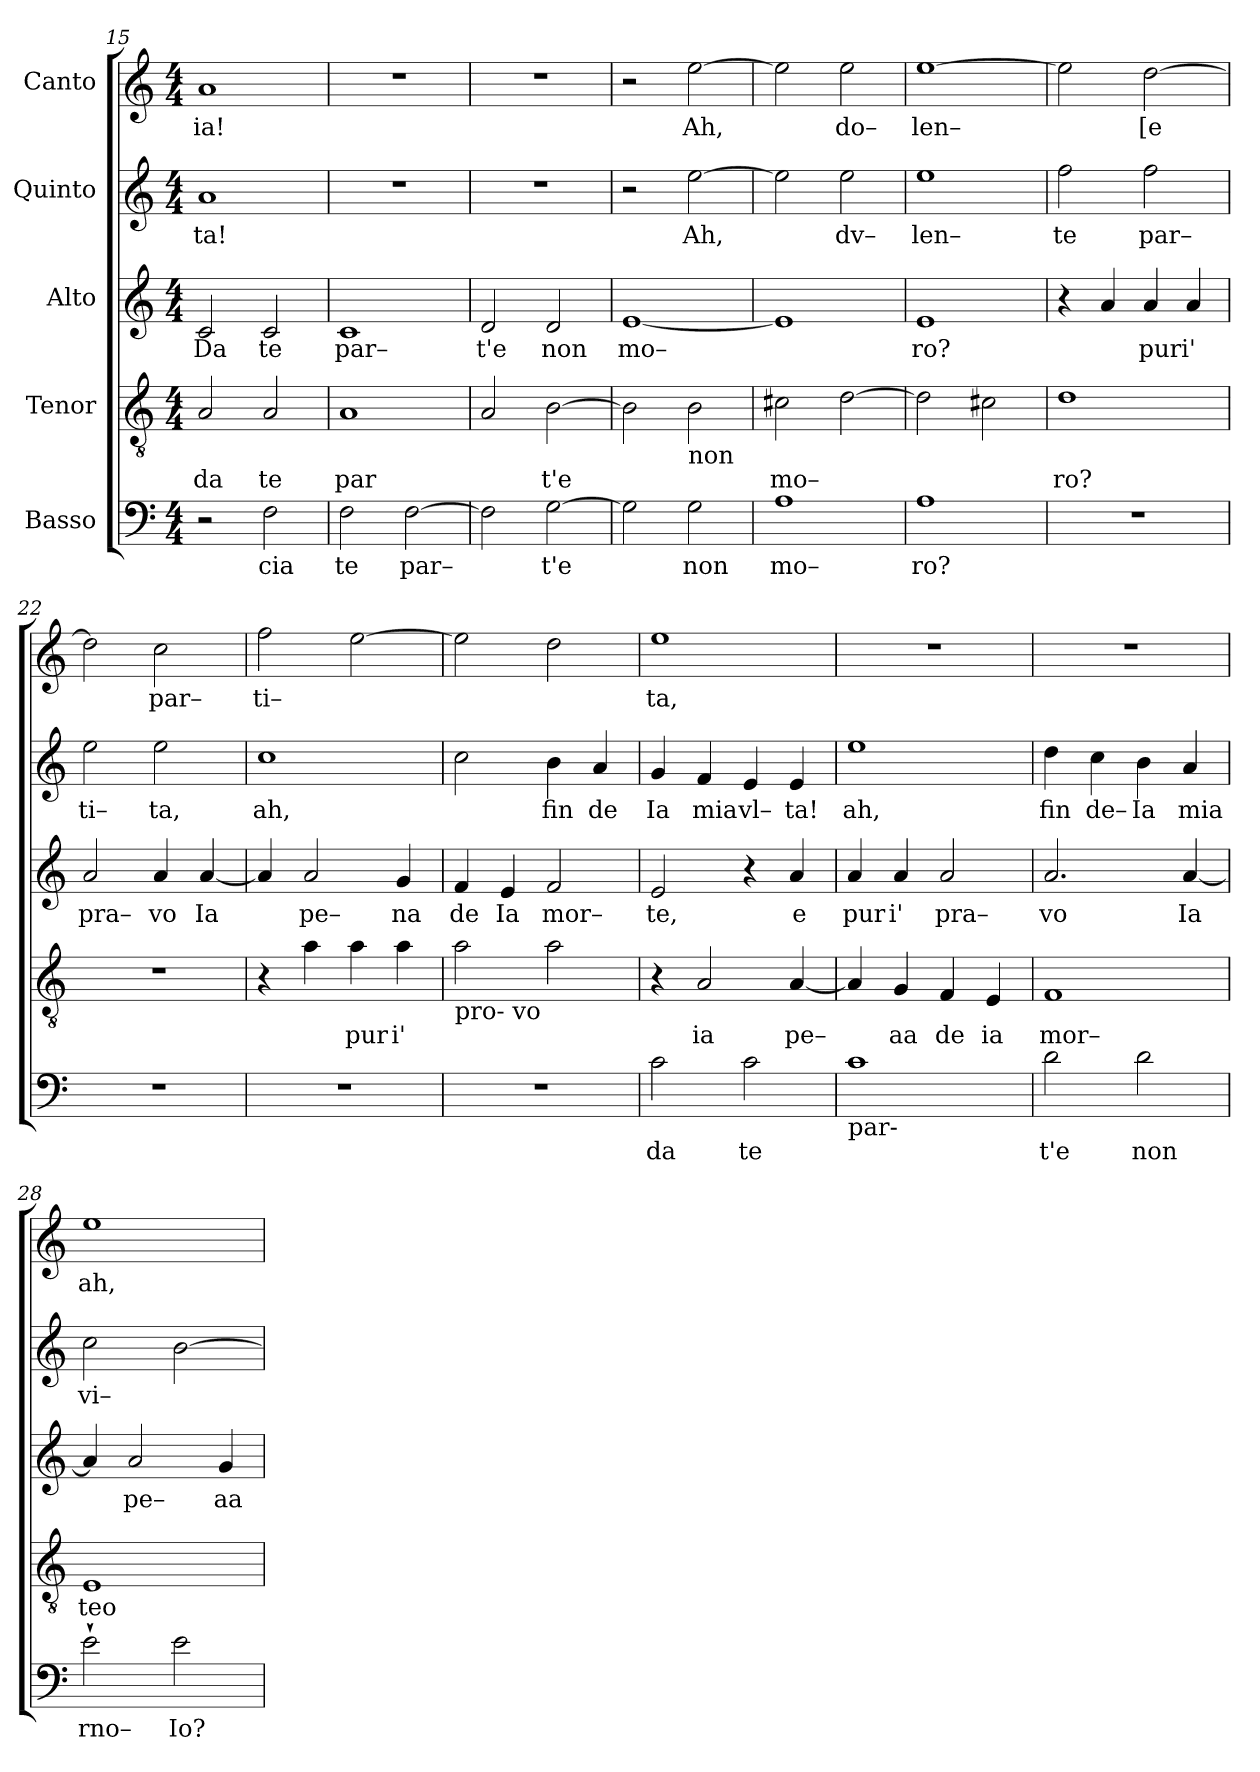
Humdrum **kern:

**kern	**text	**kern	**text	**kern	**text	**kern	**text	**kern	**text
*part5	*part5	*part4	*part4	*part3	*part3	*part2	*part2	*part1	*part1
*staff5	*staff5	*staff4	*staff4	*staff3	*staff3	*staff2	*staff2	*staff1	*staff1
*I"Basso	*	*I"Tenor	*	*I"Alto	*	*I"Quinto	*	*I"Canto	*
*clefF4	*	*clefGv2	*	*clefG2	*	*clefG2	*	*clefG2	*
*k[]	*	*k[]	*	*k[]	*	*k[]	*	*k[]	*
*M4/4	*	*M4/4	*	*M4/4	*	*M4/4	*	*M4/4	*
=15	=15	=15	=15	=15	=15	=15	=15	=15	=15
!	!	!	!LO:LY:b	!	!LO:LY:b	!	!LO:LY:b	!	!LO:LY:b
2r	.	2A/	da	2c/	Da	1a	ta!	1a	ia!
!	!LO:LY:b	!	!LO:LY:b	!	!LO:LY:b	!	!	!	!
2F\	cia	2A/	te	2c/	te	.	.	.	.
=16	=16	=16	=16	=16	=16	=16	=16	=16	=16
!	!LO:LY:b	!	!LO:LY:b	!	!LO:LY:b	!	!	!	!
2F\	te	1A	par	1c	par–	1r	.	1r	.
!	!LO:LY:b	!	!	!	!	!	!	!	!
[2F\	par–	.	.	.	.	.	.	.	.
=17	=17	=17	=17	=17	=17	=17	=17	=17	=17
!	!	!	!	!	!LO:LY:b	!	!	!	!
2F\]	.	2A/	.	2d/	t'e	1r	.	1r	.
!	!LO:LY:b	!	!LO:LY:b	!	!LO:LY:b	!	!	!	!
[2G\	t'e	[2B\	t'e	2d/	non	.	.	.	.
=18	=18	=18	=18	=18	=18	=18	=18	=18	=18
!	!	!	!	!	!LO:LY:b	!	!	!	!
2G\]	.	2B\]	.	[1e	mo–	2r	.	2r	.
!	!	!LO:TX:b:t=non	!	!	!	!	!	!	!
!	!LO:LY:b	!	!	!	!	!	!LO:LY:b	!	!LO:LY:b
2G\	non	2B\	.	.	.	[2ee\	Ah,	[2ee\	Ah,
=19	=19	=19	=19	=19	=19	=19	=19	=19	=19
!	!LO:LY:b	!	!LO:LY:b	!	!	!	!	!	!
1A	mo–	2c#X\	mo–	1e]	.	2ee\]	.	2ee\]	.
!	!	!	!	!	!	!	!LO:LY:b	!	!LO:LY:b
.	.	[2d\	.	.	.	2ee\	dv–	2ee\	do–
=20	=20	=20	=20	=20	=20	=20	=20	=20	=20
!	!LO:LY:b	!	!	!	!LO:LY:b	!	!LO:LY:b	!	!LO:LY:b
1A	ro?	2d\]	.	1e	ro?	1ee	len–	[1ee	len–
.	.	2c#X\	.	.	.	.	.	.	.
=21	=21	=21	=21	=21	=21	=21	=21	=21	=21
!	!	!	!LO:LY:b	!	!	!	!LO:LY:b	!	!
1r	.	1d	ro?	4r	.	2ff\	te	2ee\]	.
.	.	.	.	4a/	.	.	.	.	.
!	!	!	!	!	!LO:LY:b	!	!LO:LY:b	!	!LO:LY:b
.	.	.	.	4a/	pur	2ff\	par–	[2dd\	[e
!	!	!	!	!	!LO:LY:b	!	!	!	!
.	.	.	.	4a/	i'	.	.	.	.
=22	=22	=22	=22	=22	=22	=22	=22	=22	=22
!	!	!	!	!	!LO:LY:b	!	!LO:LY:b	!	!
1r	.	1r	.	2a/	pra–	2ee\	ti–	2dd\]	.
!	!	!	!	!	!LO:LY:b	!	!LO:LY:b	!	!LO:LY:b
.	.	.	.	4a/	vo	2ee\	ta,	2cc\	par–
!	!	!	!	!	!LO:LY:b	!	!	!	!
.	.	.	.	[4a/	Ia	.	.	.	.
=23	=23	=23	=23	=23	=23	=23	=23	=23	=23
!	!	!	!	!	!	!	!LO:LY:b	!	!LO:LY:b
1r	.	4r	.	4a/]	.	1cc	ah,	2ff\	ti–
!	!	!	!	!	!LO:LY:b	!	!	!	!
.	.	4a\	.	2a/	pe–	.	.	.	.
!	!	!	!LO:LY:b	!	!	!	!	!	!
.	.	4a\	pur	.	.	.	.	[2ee\	.
!	!	!	!LO:LY:b	!	!LO:LY:b	!	!	!	!
.	.	4a\	i'	4g/	na	.	.	.	.
=24	=24	=24	=24	=24	=24	=24	=24	=24	=24
!	!	!LO:TX:b:t=pro- vo	!	!	!	!	!	!	!
!	!	!	!	!	!LO:LY:b	!	!	!	!
1r	.	2a\	.	4f/	de	2cc\	.	2ee\]	.
!	!	!	!	!	!LO:LY:b	!	!	!	!
.	.	.	.	4e/	Ia	.	.	.	.
!	!	!	!	!	!LO:LY:b	!	!LO:LY:b	!	!
.	.	2a\	.	2f/	mor–	4b\	fin	2dd\	.
!	!	!	!	!	!	!	!LO:LY:b	!	!
.	.	.	.	.	.	4a/	de	.	.
=25	=25	=25	=25	=25	=25	=25	=25	=25	=25
!	!LO:LY:b	!	!	!	!LO:LY:b	!	!LO:LY:b	!	!LO:LY:b
2c\	da	4r	.	2e/	te,	4g/	Ia	1ee	ta,
!	!	!	!LO:LY:b	!	!	!	!LO:LY:b	!	!
.	.	2A/	ia	.	.	4f/	mia	.	.
!	!LO:LY:b	!	!	!	!	!	!LO:LY:b	!	!
2c\	te	.	.	4r	.	4e/	vl–	.	.
!	!	!	!LO:LY:b	!	!LO:LY:b	!	!LO:LY:b	!	!
.	.	[4A/	pe–	4a/	e	4e/	ta!	.	.
=26	=26	=26	=26	=26	=26	=26	=26	=26	=26
!LO:TX:b:t=par-	!	!	!	!	!	!	!	!	!
!	!	!	!	!	!LO:LY:b	!	!LO:LY:b	!	!
1c	.	4A/]	.	4a/	pur	1ee	ah,	1r	.
!	!	!	!LO:LY:b	!	!LO:LY:b	!	!	!	!
.	.	4G/	aa	4a/	i'	.	.	.	.
!	!	!	!LO:LY:b	!	!LO:LY:b	!	!	!	!
.	.	4F/	de	2a/	pra–	.	.	.	.
!	!	!	!LO:LY:b	!	!	!	!	!	!
.	.	4E/	ia	.	.	.	.	.	.
=27	=27	=27	=27	=27	=27	=27	=27	=27	=27
!	!LO:LY:b	!	!LO:LY:b	!	!LO:LY:b	!	!LO:LY:b	!	!
2d\	t'e	1F	mor–	2.a/	vo	4dd\	fin	1r	.
!	!	!	!	!	!	!	!LO:LY:b	!	!
.	.	.	.	.	.	4cc\	de–	.	.
!	!LO:LY:b	!	!	!	!	!	!LO:LY:b	!	!
2d\	non	.	.	.	.	4b\	Ia	.	.
!	!	!	!	!	!LO:LY:b	!	!LO:LY:b	!	!
.	.	.	.	[4a/	Ia	4a/	mia	.	.
=28	=28	=28	=28	=28	=28	=28	=28	=28	=28
!	!LO:LY:b	!	!LO:LY:b	!	!	!	!LO:LY:b	!	!LO:LY:b
2e`\	rno–	1E	teo	4a/]	.	2cc\	vi–	1ee	ah,
!	!	!	!	!	!LO:LY:b	!	!	!	!
.	.	.	.	2a/	pe–	.	.	.	.
!	!LO:LY:b	!	!	!	!	!	!	!	!
2e\	Io?	.	.	.	.	[2b\	.	.	.
!	!	!	!	!	!LO:LY:b	!	!	!	!
.	.	.	.	4g/	aa	.	.	.	.
=	=	=	=	=	=	=	=	=	=
*-	*-	*-	*-	*-	*-	*-	*-	*-	*-
